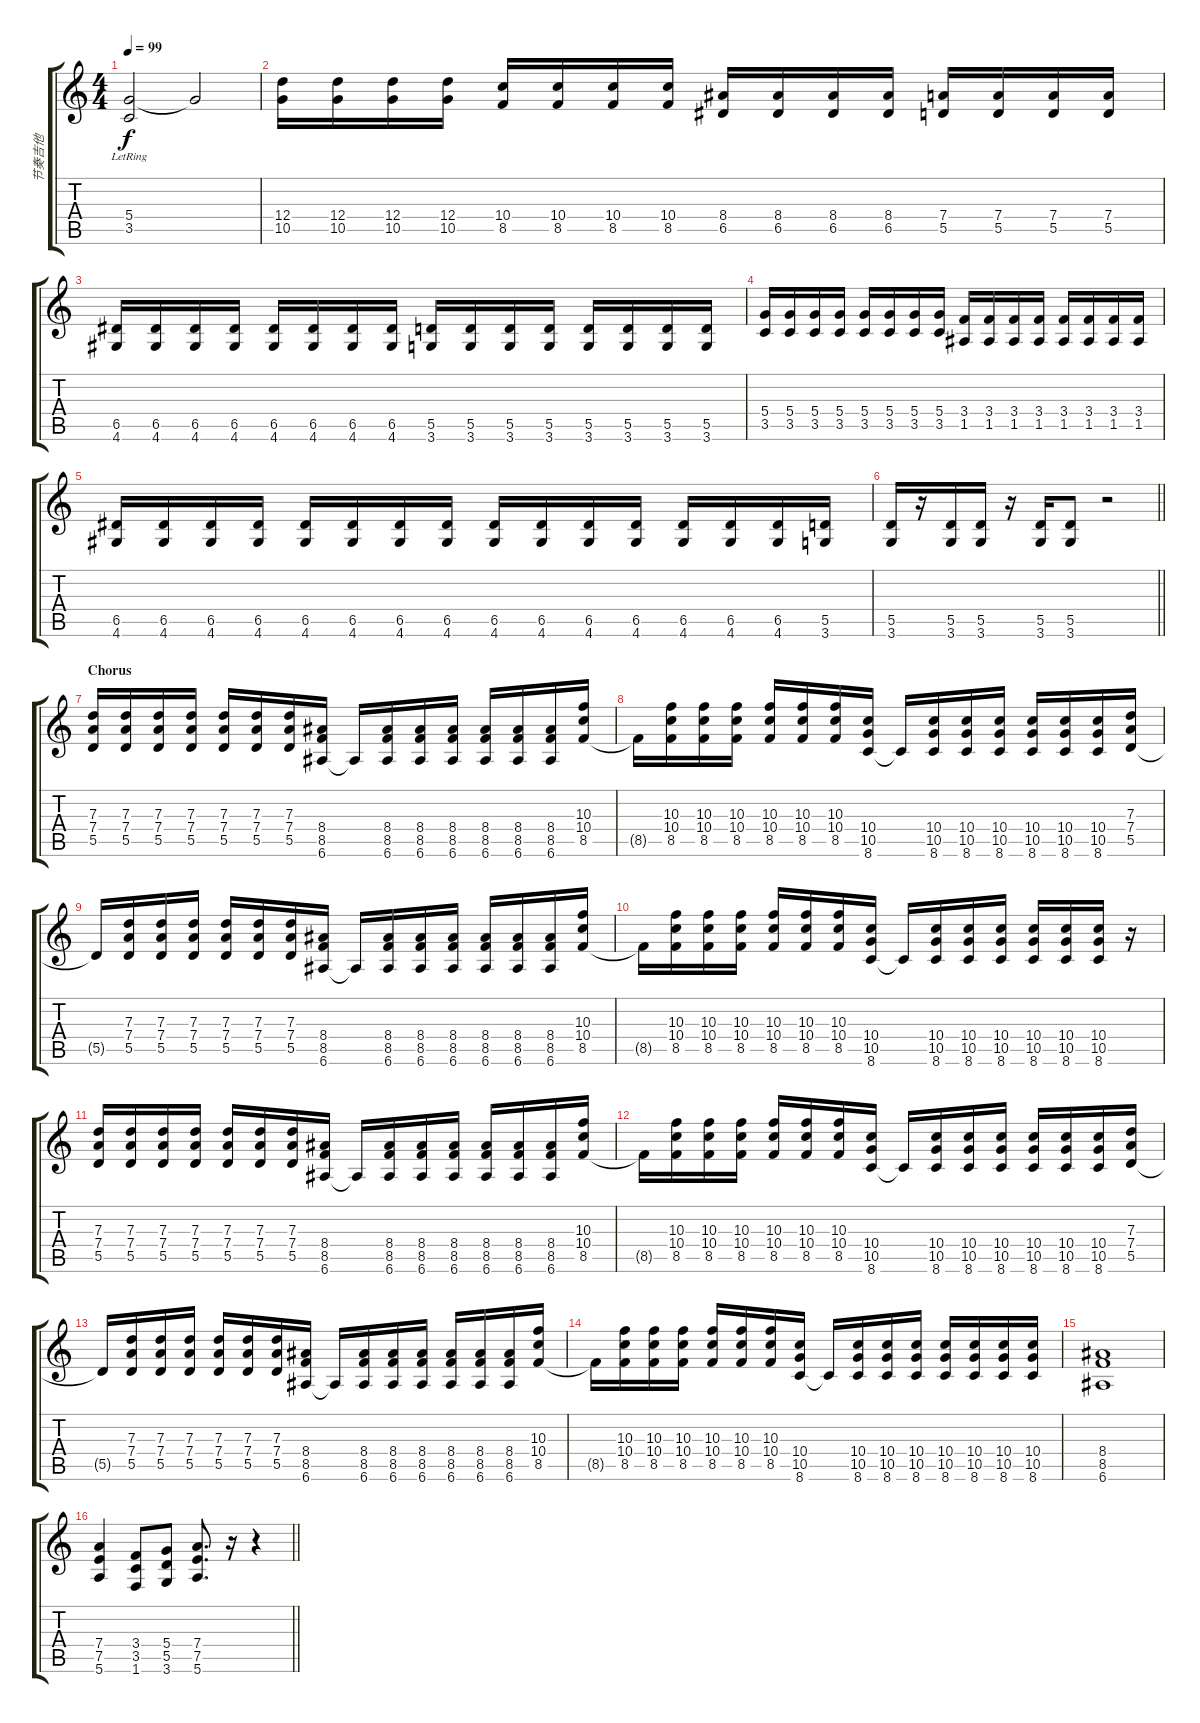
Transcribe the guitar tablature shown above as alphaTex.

\track ("节奏吉他" "节奏吉他") {instrument distortionguitar}
\staff {score tabs}
\tuning (E4 B3 G3 D3 A2 E2) {hide}
\ts (4 4)
\tempo 99
\clef g2
\ks c
(5.4 3.5{lr}).2{dy f} 5.4{t}.2 |
(12.4 10.5).16 (12.4 10.5).16 (12.4 10.5).16 (12.4 10.5).16 (10.4 8.5).16 (10.4 8.5).16 (10.4 8.5).16 (10.4 8.5).16 (8.4 6.5).16 (8.4 6.5).16 (8.4 6.5).16 (8.4 6.5).16 (7.4 5.5).16 (7.4 5.5).16 (7.4 5.5).16 (7.4 5.5).16 |
(6.5 4.6).16 (6.5 4.6).16 (6.5 4.6).16 (6.5 4.6).16 (6.5 4.6).16 (6.5 4.6).16 (6.5 4.6).16 (6.5 4.6).16 (5.5 3.6).16 (5.5 3.6).16 (5.5 3.6).16 (5.5 3.6).16 (5.5 3.6).16 (5.5 3.6).16 (5.5 3.6).16 (5.5 3.6).16 |
(5.4 3.5).16 (5.4 3.5).16 (5.4 3.5).16 (5.4 3.5).16 (5.4 3.5).16 (5.4 3.5).16 (5.4 3.5).16 (5.4 3.5).16 (3.4 1.5).16 (3.4 1.5).16 (3.4 1.5).16 (3.4 1.5).16 (3.4 1.5).16 (3.4 1.5).16 (3.4 1.5).16 (3.4 1.5).16 |
(6.5 4.6).16 (6.5 4.6).16 (6.5 4.6).16 (6.5 4.6).16 (6.5 4.6).16 (6.5 4.6).16 (6.5 4.6).16 (6.5 4.6).16 (6.5 4.6).16 (6.5 4.6).16 (6.5 4.6).16 (6.5 4.6).16 (6.5 4.6).16 (6.5 4.6).16 (6.5 4.6).16 (5.5 3.6).16 |
\barLineRight lightlight
(5.5 3.6).16 r.16 (5.5 3.6).16 (5.5 3.6).16 r.16 (5.5 3.6).16 (5.5 3.6).8 r.2 |
\section ("" "Chorus")
(7.3 7.4 5.5).16 (7.3 7.4 5.5).16 (7.3 7.4 5.5).16 (7.3 7.4 5.5).16 (7.3 7.4 5.5).16 (7.3 7.4 5.5).16 (7.3 7.4 5.5).16 (8.4 8.5 6.6).16 6.6{t}.16 (8.4 8.5 6.6).16 (8.4 8.5 6.6).16 (8.4 8.5 6.6).16 (8.4 8.5 6.6).16 (8.4 8.5 6.6).16 (8.4 8.5 6.6).16 (10.3 10.4 8.5).16 |
8.5{t}.16 (10.3 10.4 8.5).16 (10.3 10.4 8.5).16 (10.3 10.4 8.5).16 (10.3 10.4 8.5).16 (10.3 10.4 8.5).16 (10.3 10.4 8.5).16 (10.4 10.5 8.6).16 8.6{t}.16 (10.4 10.5 8.6).16 (10.4 10.5 8.6).16 (10.4 10.5 8.6).16 (10.4 10.5 8.6).16 (10.4 10.5 8.6).16 (10.4 10.5 8.6).16 (7.3 7.4 5.5).16 |
5.5{t}.16 (7.3 7.4 5.5).16 (7.3 7.4 5.5).16 (7.3 7.4 5.5).16 (7.3 7.4 5.5).16 (7.3 7.4 5.5).16 (7.3 7.4 5.5).16 (8.4 8.5 6.6).16 6.6{t}.16 (8.4 8.5 6.6).16 (8.4 8.5 6.6).16 (8.4 8.5 6.6).16 (8.4 8.5 6.6).16 (8.4 8.5 6.6).16 (8.4 8.5 6.6).16 (10.3 10.4 8.5).16 |
8.5{t}.16 (10.3 10.4 8.5).16 (10.3 10.4 8.5).16 (10.3 10.4 8.5).16 (10.3 10.4 8.5).16 (10.3 10.4 8.5).16 (10.3 10.4 8.5).16 (10.4 10.5 8.6).16 8.6{t}.16 (10.4 10.5 8.6).16 (10.4 10.5 8.6).16 (10.4 10.5 8.6).16 (10.4 10.5 8.6).16 (10.4 10.5 8.6).16 (10.4 10.5 8.6).16 r.16 |
(7.3 7.4 5.5).16 (7.3 7.4 5.5).16 (7.3 7.4 5.5).16 (7.3 7.4 5.5).16 (7.3 7.4 5.5).16 (7.3 7.4 5.5).16 (7.3 7.4 5.5).16 (8.4 8.5 6.6).16 6.6{t}.16 (8.4 8.5 6.6).16 (8.4 8.5 6.6).16 (8.4 8.5 6.6).16 (8.4 8.5 6.6).16 (8.4 8.5 6.6).16 (8.4 8.5 6.6).16 (10.3 10.4 8.5).16 |
8.5{t}.16 (10.3 10.4 8.5).16 (10.3 10.4 8.5).16 (10.3 10.4 8.5).16 (10.3 10.4 8.5).16 (10.3 10.4 8.5).16 (10.3 10.4 8.5).16 (10.4 10.5 8.6).16 8.6{t}.16 (10.4 10.5 8.6).16 (10.4 10.5 8.6).16 (10.4 10.5 8.6).16 (10.4 10.5 8.6).16 (10.4 10.5 8.6).16 (10.4 10.5 8.6).16 (7.3 7.4 5.5).16 |
5.5{t}.16 (7.3 7.4 5.5).16 (7.3 7.4 5.5).16 (7.3 7.4 5.5).16 (7.3 7.4 5.5).16 (7.3 7.4 5.5).16 (7.3 7.4 5.5).16 (8.4 8.5 6.6).16 6.6{t}.16 (8.4 8.5 6.6).16 (8.4 8.5 6.6).16 (8.4 8.5 6.6).16 (8.4 8.5 6.6).16 (8.4 8.5 6.6).16 (8.4 8.5 6.6).16 (10.3 10.4 8.5).16 |
8.5{t}.16 (10.3 10.4 8.5).16 (10.3 10.4 8.5).16 (10.3 10.4 8.5).16 (10.3 10.4 8.5).16 (10.3 10.4 8.5).16 (10.3 10.4 8.5).16 (10.4 10.5 8.6).16 8.6{t}.16 (10.4 10.5 8.6).16 (10.4 10.5 8.6).16 (10.4 10.5 8.6).16 (10.4 10.5 8.6).16 (10.4 10.5 8.6).16 (10.4 10.5 8.6).16 (10.4 10.5 8.6).16 |
(8.4 8.5 6.6).1 |
\barLineRight lightlight
(7.4 7.5 5.6).4 (3.4 3.5 1.6).8 (5.4 5.5 3.6).8 (7.4 7.5 5.6).8{d} r.16 r.4
